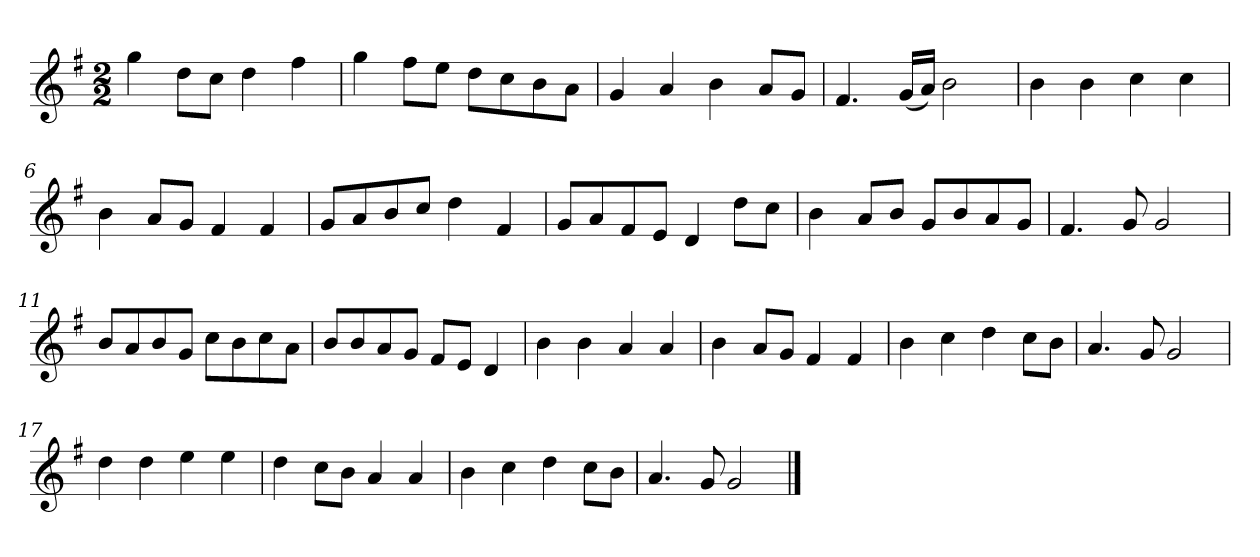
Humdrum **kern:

**kern
*part1
*staff1
*k[f#]
*M2/2
*MM120
=1
4gg
8ddL
8ccJ
4dd
4ff#
=2
4gg
8ff#L
8eeJ
8ddL
8cc
8b
8aJ
=3
4g
4a
4b
8aL
8gJ
=4
4.f#
(16gLL
16aJJ)
2b
=5
4b
4b
4cc
4cc
=6
4b
8aL
8gJ
4f#
4f#
=7
8gL
8a
8b
8ccJ
4dd
4f#
=8
8gL
8a
8f#
8eJ
4d
8ddL
8ccJ
=9
4b
8aL
8bJ
8gL
8b
8a
8gJ
=10
4.f#
8g
2g
=11
8bL
8a
8b
8gJ
8ccL
8b
8cc
8aJ
=12
8bL
8b
8a
8gJ
8f#L
8eJ
4d
=13
4b
4b
4a
4a
=14
4b
8aL
8gJ
4f#
4f#
=15
4b
4cc
4dd
8ccL
8bJ
=16
4.a
8g
2g
=17
4dd
4dd
4ee
4ee
=18
4dd
8ccL
8bJ
4a
4a
=19
4b
4cc
4dd
8ccL
8bJ
=20
4.a
8g
2g
==
*-
